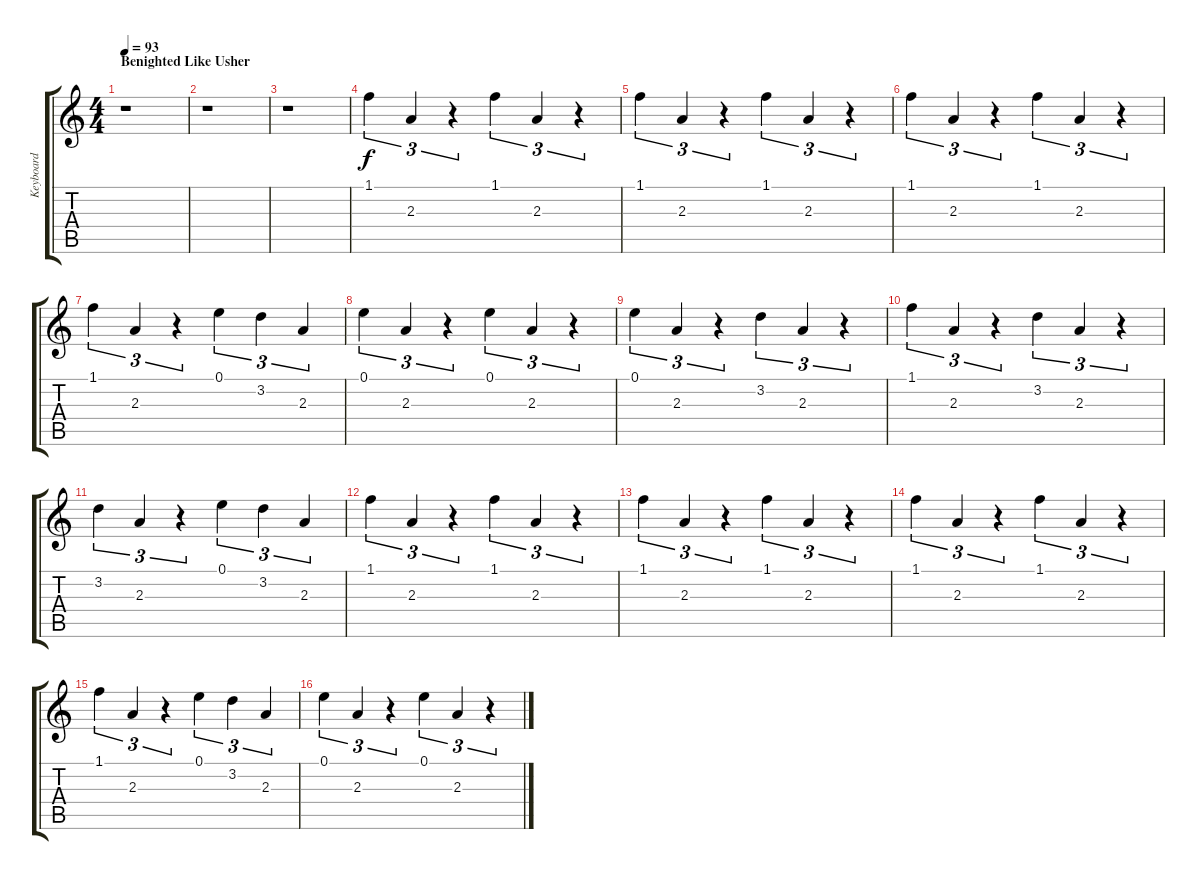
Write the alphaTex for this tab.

\track ("Keyboard" "Keyboard") {instrument acousticgrandpiano}
\staff {score tabs}
\tuning (E5 B4 G4 D4 A3 D3) {hide}
\ts (4 4)
\section ("" "Benighted Like Usher")
\tempo 93
\tempo 134
\tempo 93
\clef g2
\ks c
r.1{dy f instrument acousticgrandpiano} |
r.1 |
r.1 |
1.1.4{tu (3 2)} 2.3.4{tu (3 2)} r.4{tu (3 2)} 1.1.4{tu (3 2)} 2.3.4{tu (3 2)} r.4{tu (3 2)} |
1.1.4{tu (3 2)} 2.3.4{tu (3 2)} r.4{tu (3 2)} 1.1.4{tu (3 2)} 2.3.4{tu (3 2)} r.4{tu (3 2)} |
1.1.4{tu (3 2)} 2.3.4{tu (3 2)} r.4{tu (3 2)} 1.1.4{tu (3 2)} 2.3.4{tu (3 2)} r.4{tu (3 2)} |
1.1.4{tu (3 2)} 2.3.4{tu (3 2)} r.4{tu (3 2)} 0.1.4{tu (3 2)} 3.2.4{tu (3 2)} 2.3.4{tu (3 2)} |
0.1.4{tu (3 2)} 2.3.4{tu (3 2)} r.4{tu (3 2)} 0.1.4{tu (3 2)} 2.3.4{tu (3 2)} r.4{tu (3 2)} |
0.1.4{tu (3 2)} 2.3.4{tu (3 2)} r.4{tu (3 2)} 3.2.4{tu (3 2)} 2.3.4{tu (3 2)} r.4{tu (3 2)} |
1.1.4{tu (3 2)} 2.3.4{tu (3 2)} r.4{tu (3 2)} 3.2.4{tu (3 2)} 2.3.4{tu (3 2)} r.4{tu (3 2)} |
3.2.4{tu (3 2)} 2.3.4{tu (3 2)} r.4{tu (3 2)} 0.1.4{tu (3 2)} 3.2.4{tu (3 2)} 2.3.4{tu (3 2)} |
1.1.4{tu (3 2)} 2.3.4{tu (3 2)} r.4{tu (3 2)} 1.1.4{tu (3 2)} 2.3.4{tu (3 2)} r.4{tu (3 2)} |
1.1.4{tu (3 2)} 2.3.4{tu (3 2)} r.4{tu (3 2)} 1.1.4{tu (3 2)} 2.3.4{tu (3 2)} r.4{tu (3 2)} |
1.1.4{tu (3 2)} 2.3.4{tu (3 2)} r.4{tu (3 2)} 1.1.4{tu (3 2)} 2.3.4{tu (3 2)} r.4{tu (3 2)} |
1.1.4{tu (3 2)} 2.3.4{tu (3 2)} r.4{tu (3 2)} 0.1.4{tu (3 2)} 3.2.4{tu (3 2)} 2.3.4{tu (3 2)} |
0.1.4{tu (3 2)} 2.3.4{tu (3 2)} r.4{tu (3 2)} 0.1.4{tu (3 2)} 2.3.4{tu (3 2)} r.4{tu (3 2)}
